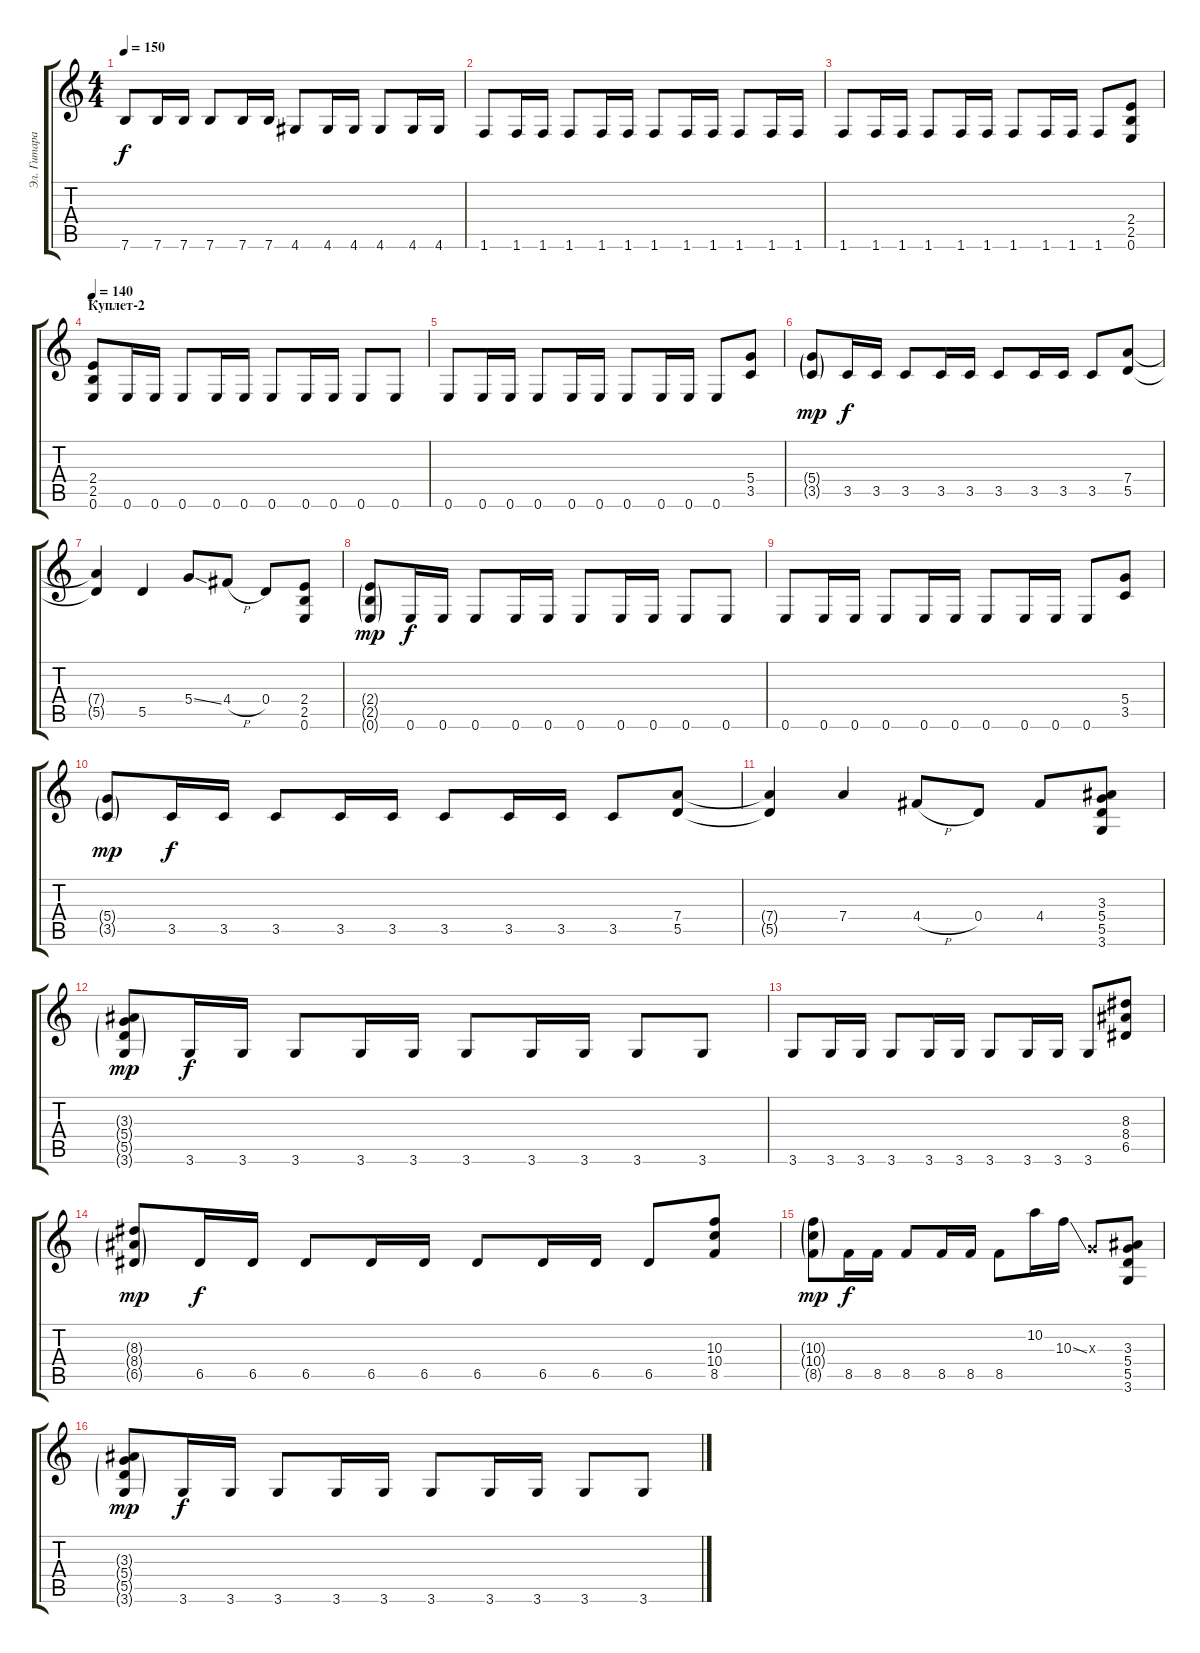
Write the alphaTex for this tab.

\track ("Эл. Гитара [Тема]" "Эл. Гитара") {instrument distortionguitar}
\staff {score tabs}
\tuning (E4 B3 G3 D3 A2 E2) {hide}
\ts (4 4)
\tempo 150
\clef g2
\ks c
7.6.8{dy f} 7.6.16 7.6.16 7.6.8 7.6.16 7.6.16 4.6.8 4.6.16 4.6.16 4.6.8 4.6.16 4.6.16 |
1.6.8 1.6.16 1.6.16 1.6.8 1.6.16 1.6.16 1.6.8 1.6.16 1.6.16 1.6.8 1.6.16 1.6.16 |
1.6.8 1.6.16 1.6.16 1.6.8 1.6.16 1.6.16 1.6.8 1.6.16 1.6.16 1.6.8 (2.4 2.5 0.6).8 |
\section ("" "Куплет-2")
\tempo 140
(2.4 2.5 0.6).8 0.6.16 0.6.16 0.6.8 0.6.16 0.6.16 0.6.8 0.6.16 0.6.16 0.6.8 0.6.8 |
0.6.8 0.6.16 0.6.16 0.6.8 0.6.16 0.6.16 0.6.8 0.6.16 0.6.16 0.6.8 (5.4 3.5).8 |
(5.4{g} 3.5{g}).8{dy mp} 3.5.16{dy f} 3.5.16 3.5.8 3.5.16 3.5.16 3.5.8 3.5.16 3.5.16 3.5.8 (7.4 5.5).8 |
(7.4{t} 5.5{t}).4 5.5.4 5.4{ss}.8 4.4{h}.8 0.4.8 (2.4 2.5 0.6).8 |
(2.4{g} 2.5{g} 0.6{g}).8{dy mp} 0.6.16{dy f} 0.6.16 0.6.8 0.6.16 0.6.16 0.6.8 0.6.16 0.6.16 0.6.8 0.6.8 |
0.6.8 0.6.16 0.6.16 0.6.8 0.6.16 0.6.16 0.6.8 0.6.16 0.6.16 0.6.8 (5.4 3.5).8 |
(5.4{g} 3.5{g}).8{dy mp} 3.5.16{dy f} 3.5.16 3.5.8 3.5.16 3.5.16 3.5.8 3.5.16 3.5.16 3.5.8 (7.4 5.5).8 |
(7.4{t} 5.5{t}).4 7.4.4 4.4{h}.8 0.4.8 4.4.8 (3.3 5.4 5.5 3.6).8 |
(3.3{g} 5.4{g} 5.5{g} 3.6{g}).8{dy mp} 3.6.16{dy f} 3.6.16 3.6.8 3.6.16 3.6.16 3.6.8 3.6.16 3.6.16 3.6.8 3.6.8 |
3.6.8 3.6.16 3.6.16 3.6.8 3.6.16 3.6.16 3.6.8 3.6.16 3.6.16 3.6.8 (8.3 8.4 6.5).8 |
(8.3{g} 8.4{g} 6.5{g}).8{dy mp} 6.5.16{dy f} 6.5.16 6.5.8 6.5.16 6.5.16 6.5.8 6.5.16 6.5.16 6.5.8 (10.3 10.4 8.5).8 |
(10.3{g} 10.4{g} 8.5{g}).8{dy mp} 8.5.16{dy f} 8.5.16 8.5.8 8.5.16 8.5.16 8.5.8 10.2.16 10.3{ss}.16 0.3{x}.8 (3.3 5.4 5.5 3.6).8 |
(3.3{g} 5.4{g} 5.5{g} 3.6{g}).8{dy mp} 3.6.16{dy f} 3.6.16 3.6.8 3.6.16 3.6.16 3.6.8 3.6.16 3.6.16 3.6.8 3.6.8
